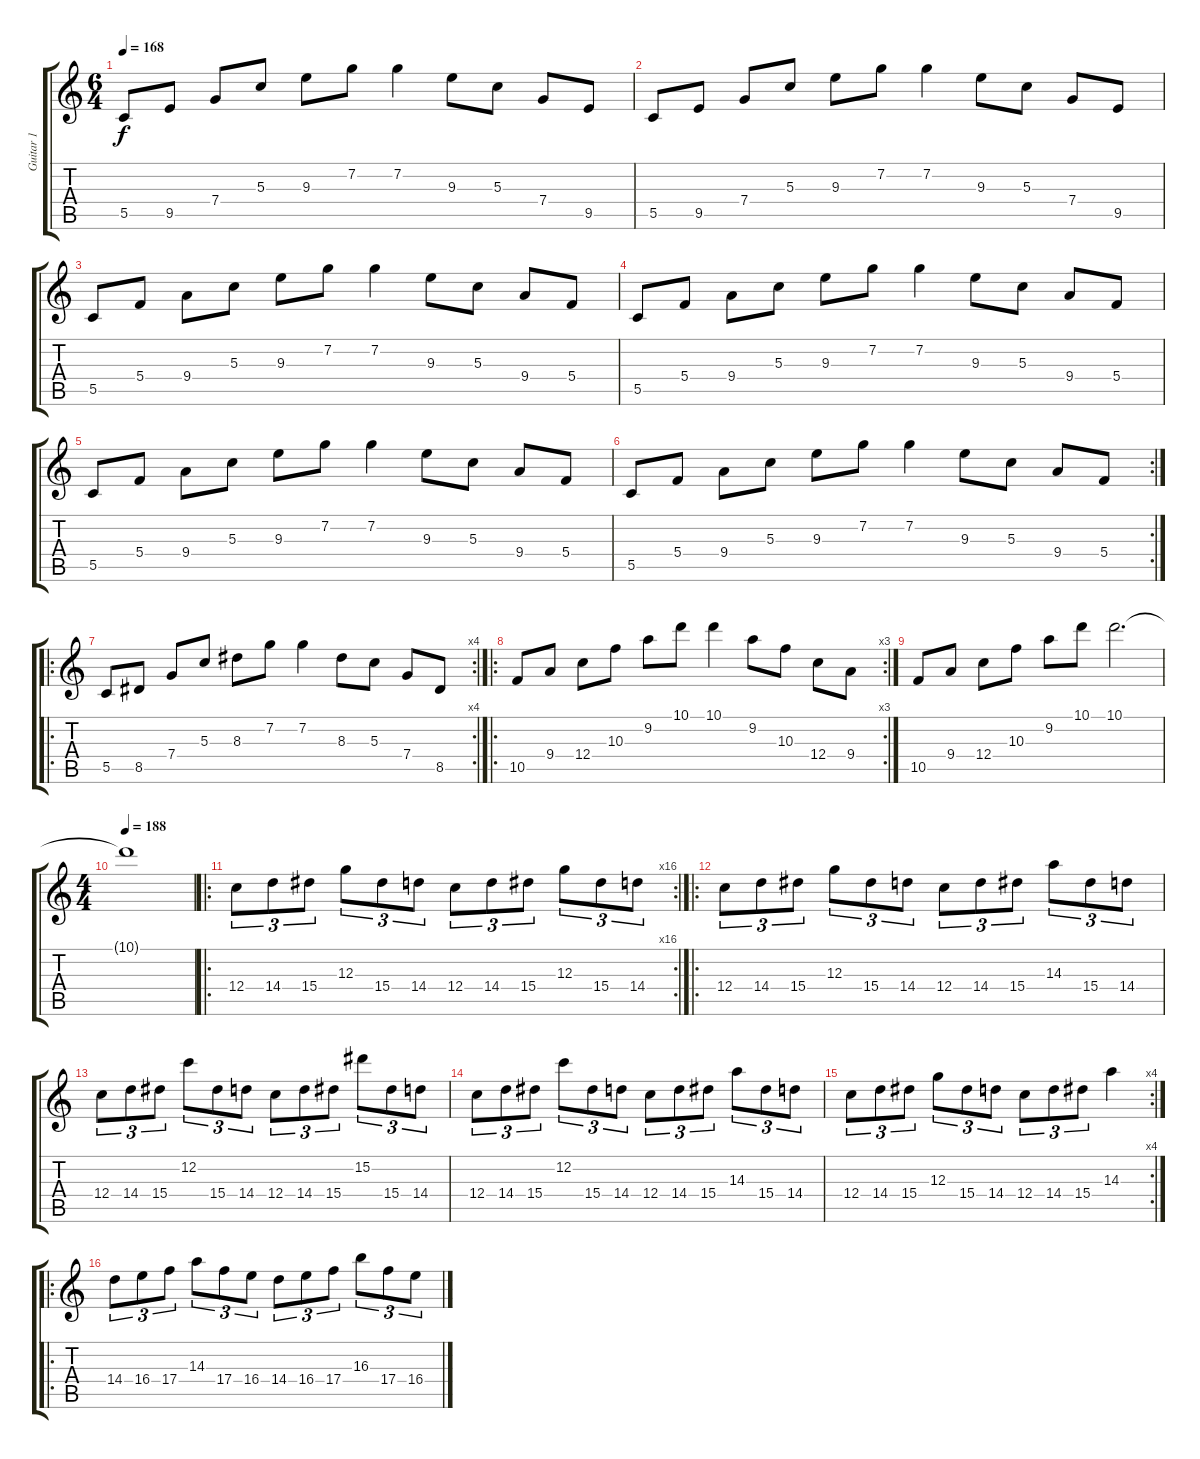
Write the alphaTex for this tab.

\track ("Guitar 1" "Guitar 1") {instrument overdrivenguitar}
\staff {score tabs}
\tuning (E4 C4 G3 C3 G2 C2) {hide}
\ts (6 4)
\tempo 168
\clef g2
\ks c
5.5.8{dy f} 9.5.8 7.4.8 5.3.8 9.3.8 7.2.8 7.2.4 9.3.8 5.3.8 7.4.8 9.5.8 |
5.5.8 9.5.8 7.4.8 5.3.8 9.3.8 7.2.8 7.2.4 9.3.8 5.3.8 7.4.8 9.5.8 |
5.5.8 5.4.8 9.4.8 5.3.8 9.3.8 7.2.8 7.2.4 9.3.8 5.3.8 9.4.8 5.4.8 |
5.5.8 5.4.8 9.4.8 5.3.8 9.3.8 7.2.8 7.2.4 9.3.8 5.3.8 9.4.8 5.4.8 |
5.5.8 5.4.8 9.4.8 5.3.8 9.3.8 7.2.8 7.2.4 9.3.8 5.3.8 9.4.8 5.4.8 |
\rc 2
5.5.8 5.4.8 9.4.8 5.3.8 9.3.8 7.2.8 7.2.4 9.3.8 5.3.8 9.4.8 5.4.8 |
\ro
\rc 4
5.5.8 8.5.8 7.4.8 5.3.8 8.3.8 7.2.8 7.2.4 8.3.8 5.3.8 7.4.8 8.5.8 |
\ro
\rc 3
10.5.8 9.4.8 12.4.8 10.3.8 9.2.8 10.1.8 10.1.4 9.2.8 10.3.8 12.4.8 9.4.8 |
10.5.8 9.4.8 12.4.8 10.3.8 9.2.8 10.1.8 10.1.2{d} |
\ts (4 4)
\tempo 188
10.1{t}.1 |
\ro
\rc 16
12.4.8{tu (3 2)} 14.4.8{tu (3 2)} 15.4.8{tu (3 2)} 12.3.8{tu (3 2)} 15.4.8{tu (3 2)} 14.4.8{tu (3 2)} 12.4.8{tu (3 2)} 14.4.8{tu (3 2)} 15.4.8{tu (3 2)} 12.3.8{tu (3 2)} 15.4.8{tu (3 2)} 14.4.8{tu (3 2)} |
\ro
12.4.8{tu (3 2)} 14.4.8{tu (3 2)} 15.4.8{tu (3 2)} 12.3.8{tu (3 2)} 15.4.8{tu (3 2)} 14.4.8{tu (3 2)} 12.4.8{tu (3 2)} 14.4.8{tu (3 2)} 15.4.8{tu (3 2)} 14.3.8{tu (3 2)} 15.4.8{tu (3 2)} 14.4.8{tu (3 2)} |
12.4.8{tu (3 2)} 14.4.8{tu (3 2)} 15.4.8{tu (3 2)} 12.2.8{tu (3 2)} 15.4.8{tu (3 2)} 14.4.8{tu (3 2)} 12.4.8{tu (3 2)} 14.4.8{tu (3 2)} 15.4.8{tu (3 2)} 15.2.8{tu (3 2)} 15.4.8{tu (3 2)} 14.4.8{tu (3 2)} |
12.4.8{tu (3 2)} 14.4.8{tu (3 2)} 15.4.8{tu (3 2)} 12.2.8{tu (3 2)} 15.4.8{tu (3 2)} 14.4.8{tu (3 2)} 12.4.8{tu (3 2)} 14.4.8{tu (3 2)} 15.4.8{tu (3 2)} 14.3.8{tu (3 2)} 15.4.8{tu (3 2)} 14.4.8{tu (3 2)} |
\rc 4
12.4.8{tu (3 2)} 14.4.8{tu (3 2)} 15.4.8{tu (3 2)} 12.3.8{tu (3 2)} 15.4.8{tu (3 2)} 14.4.8{tu (3 2)} 12.4.8{tu (3 2)} 14.4.8{tu (3 2)} 15.4.8{tu (3 2)} 14.3.4 |
\ro
14.4.8{tu (3 2)} 16.4.8{tu (3 2)} 17.4.8{tu (3 2)} 14.3.8{tu (3 2)} 17.4.8{tu (3 2)} 16.4.8{tu (3 2)} 14.4.8{tu (3 2)} 16.4.8{tu (3 2)} 17.4.8{tu (3 2)} 16.3.8{tu (3 2)} 17.4.8{tu (3 2)} 16.4.8{tu (3 2)}
